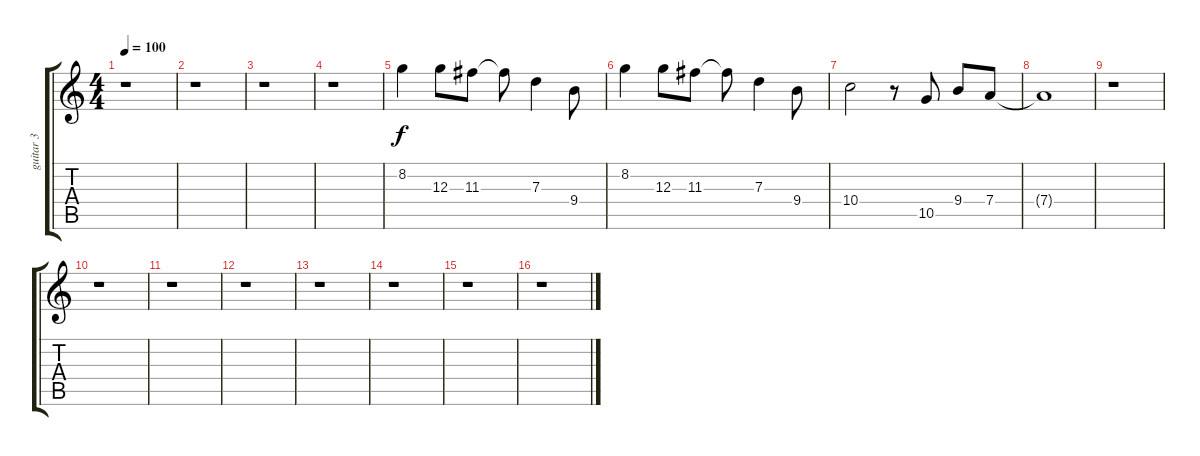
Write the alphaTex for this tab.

\track ("guitar 3" "guitar 3") {instrument acousticguitarsteel}
\staff {score tabs}
\tuning (E4 B3 G3 D3 A2 E2) {hide}
\ts (4 4)
\tempo 100
\clef g2
\ks c
r.1{dy f instrument acousticguitarsteel} |
r.1 |
r.1 |
r.1 |
8.2.4 12.3.8 11.3.8 11.3{t}.8 7.3.4 9.4.8 |
8.2.4 12.3.8 11.3.8 11.3{t}.8 7.3.4 9.4.8 |
10.4.2 r.8 10.5.8 9.4.8 7.4.8 |
7.4{t}.1 |
r.1 |
r.1 |
r.1 |
r.1 |
r.1 |
r.1 |
r.1 |
r.1
